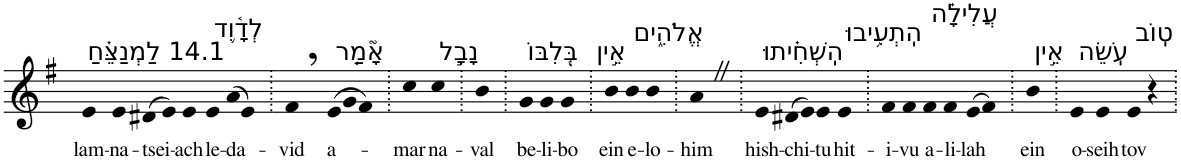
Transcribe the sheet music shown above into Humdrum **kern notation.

**kern	**text
*part1	*part1
*staff1	*staff1
*I"Piano	*
*I'Pno	*
*clefG2	*
*k[f#]	*
*G:	*
=1	=1
!LO:TX:a:t=14.1 לַמְנַצֵּ֗חַ	!
!	!LO:LY:b
4e	lam-
!	!LO:LY:b
4e	-na-
!	!LO:LY:b
(>8d#X	-tsei-
8e)	.
!	!LO:LY:b
4e	-ach
!LO:TX:a:t=לְדָ֫וִ֥ד	!
!	!LO:LY:b
4e	le-
!	!LO:LY:b
(>8a	-da-
8e)	.
=2.	=2.
!	!LO:LY:b
4f#,	-vid
*Xtuplet	*
!LO:TX:a:t=אָ֘מַ֤ר	!
!	!LO:LY:b
(>12e	a-
12g	.
12f#)	.
=3.	=3.
!	!LO:LY:b
4cc	-mar
!LO:TX:a:t=נָבָ֣ל	!
!	!LO:LY:b
4cc	na-
=4.	=4.
!	!LO:LY:b
4b	-val
=5.	=5.
!LO:TX:a:t=בְּ֭לִבּוֹ	!
!	!LO:LY:b
4g	be-
!	!LO:LY:b
4g	-li-
!	!LO:LY:b
4g	-bo
=6.	=6.
!LO:TX:a:t=אֵ֣ין	!
!	!LO:LY:b
4b	ein
!LO:TX:a:t=אֱלֹהִ֑ים	!
!	!LO:LY:b
4b	e-
!	!LO:LY:b
4b	-lo-
=7.	=7.
!	!LO:LY:b
4aZ	-him
=8.	=8.
!LO:TX:a:t=הִֽשְׁחִ֗יתוּ	!
!	!LO:LY:b
4e	hish-
!	!LO:LY:b
(>8d#X	-chi-
8e)	.
!	!LO:LY:b
4e	-tu
!LO:TX:a:t=הִֽתְעִ֥יבוּ	!
!	!LO:LY:b
4e	hit-
=9.	=9.
!	!LO:LY:b
4f#	-i-
!	!LO:LY:b
4f#	-vu
!LO:TX:a:t=עֲלִילָ֗ה	!
!	!LO:LY:b
4f#	a-
!	!LO:LY:b
4f#	-li-
!	!LO:LY:b
(>8e	-lah
8f#)	.
=10.	=10.
!LO:TX:a:t=אֵ֣ין	!
!	!LO:LY:b
4b	ein
=11.	=11.
!LO:TX:a:t=עֹֽשֵׂה	!
!	!LO:LY:b
4e	o-
!	!LO:LY:b
4e	-seih
!LO:TX:a:t=טֽוֹב	!
!	!LO:LY:b
4e	tov
4r	.
=.	=.
*-	*-
